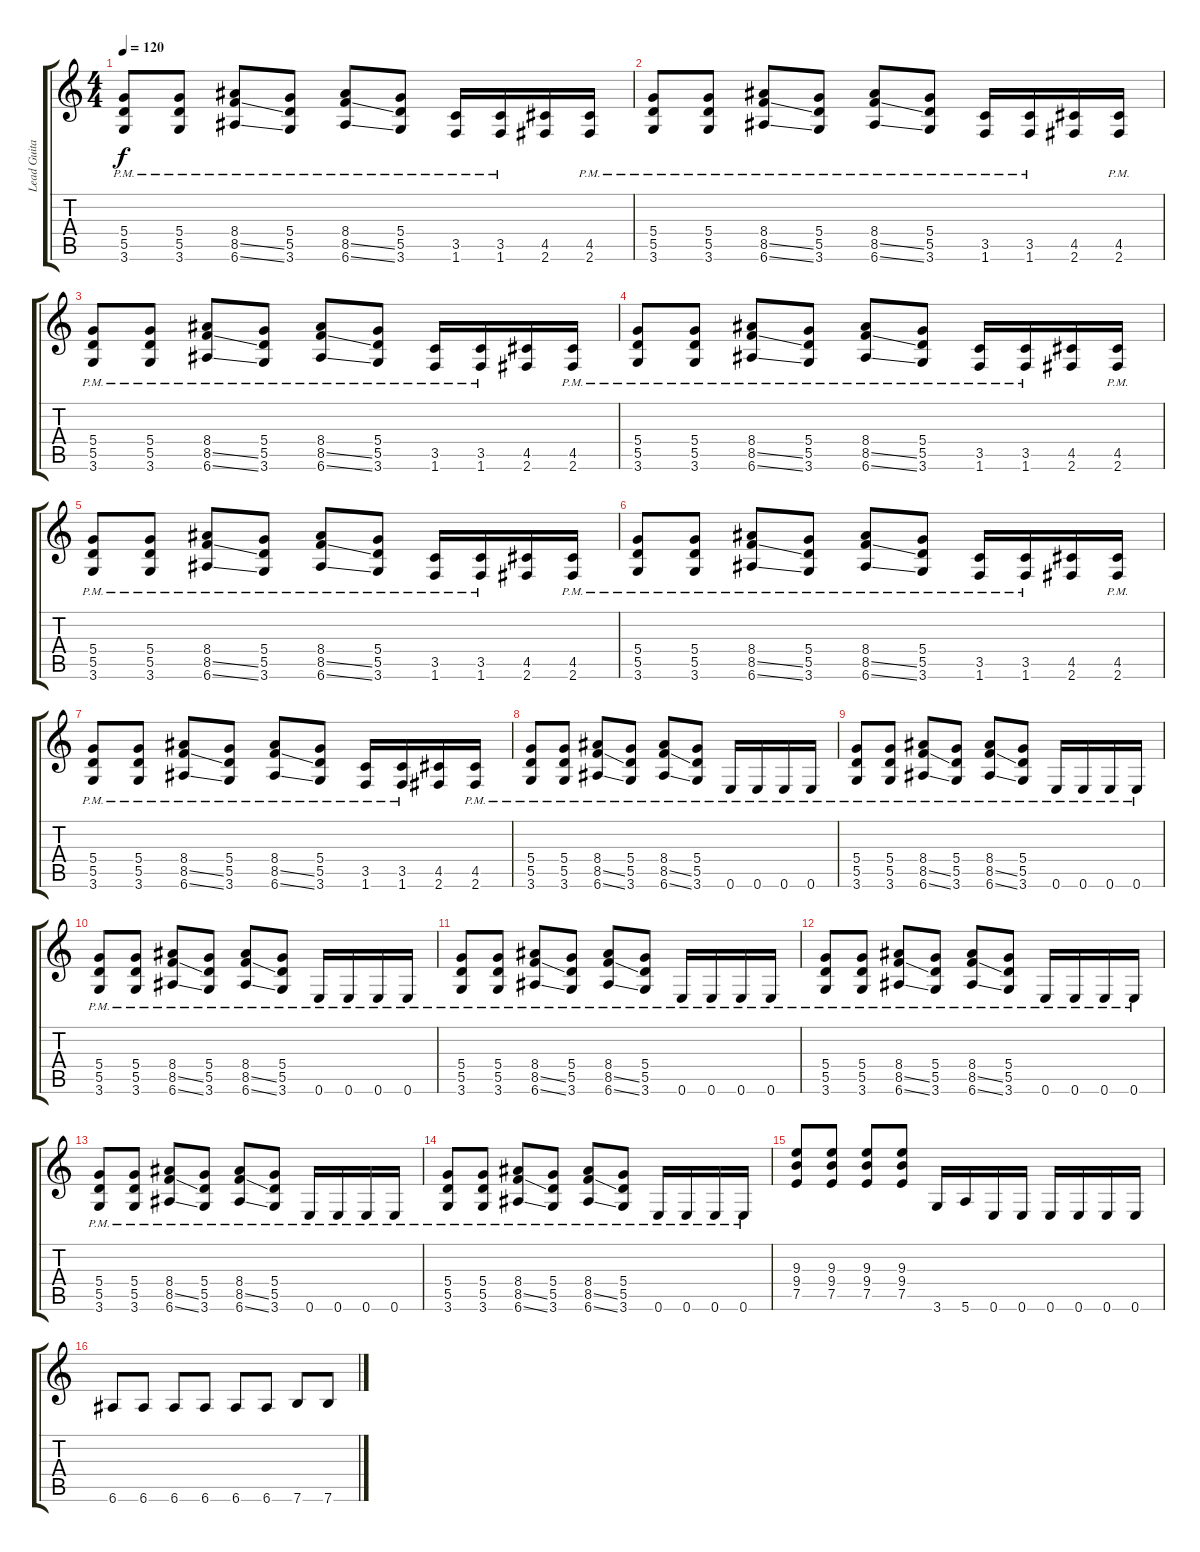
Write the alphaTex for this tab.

\track ("Lead Guitar" "Lead Guita") {instrument distortionguitar}
\staff {score tabs}
\tuning (E4 B3 G3 D3 A2 E2) {hide}
\ts (4 4)
\tempo 120
\clef g2
\ks c
(5.4{pm} 5.5 3.6).8{dy f} (5.4{pm} 5.5 3.6).8 (8.4{pm} 8.5{ss} 6.6{ss}).8 (5.4{pm} 5.5 3.6).8 (8.4{pm} 8.5{ss} 6.6{ss}).8 (5.4{pm} 5.5 3.6).8 (3.5{pm} 1.6).16 (3.5{pm} 1.6).16 (4.5 2.6).16 (4.5 2.6{pm}).16 |
(5.4{pm} 5.5 3.6).8 (5.4{pm} 5.5 3.6).8 (8.4{pm} 8.5{ss} 6.6{ss}).8 (5.4{pm} 5.5 3.6).8 (8.4{pm} 8.5{ss} 6.6{ss}).8 (5.4{pm} 5.5 3.6).8 (3.5{pm} 1.6).16 (3.5{pm} 1.6).16 (4.5 2.6).16 (4.5 2.6{pm}).16 |
(5.4{pm} 5.5 3.6).8 (5.4{pm} 5.5 3.6).8 (8.4{pm} 8.5{ss} 6.6{ss}).8 (5.4{pm} 5.5 3.6).8 (8.4{pm} 8.5{ss} 6.6{ss}).8 (5.4{pm} 5.5 3.6).8 (3.5{pm} 1.6).16 (3.5{pm} 1.6).16 (4.5 2.6).16 (4.5 2.6{pm}).16 |
(5.4{pm} 5.5 3.6).8 (5.4{pm} 5.5 3.6).8 (8.4{pm} 8.5{ss} 6.6{ss}).8 (5.4{pm} 5.5 3.6).8 (8.4{pm} 8.5{ss} 6.6{ss}).8 (5.4{pm} 5.5 3.6).8 (3.5{pm} 1.6).16 (3.5{pm} 1.6).16 (4.5 2.6).16 (4.5 2.6{pm}).16 |
(5.4{pm} 5.5 3.6).8 (5.4{pm} 5.5 3.6).8 (8.4{pm} 8.5{ss} 6.6{ss}).8 (5.4{pm} 5.5 3.6).8 (8.4{pm} 8.5{ss} 6.6{ss}).8 (5.4{pm} 5.5 3.6).8 (3.5{pm} 1.6).16 (3.5{pm} 1.6).16 (4.5 2.6).16 (4.5 2.6{pm}).16 |
(5.4{pm} 5.5 3.6).8 (5.4{pm} 5.5 3.6).8 (8.4{pm} 8.5{ss} 6.6{ss}).8 (5.4{pm} 5.5 3.6).8 (8.4{pm} 8.5{ss} 6.6{ss}).8 (5.4{pm} 5.5 3.6).8 (3.5{pm} 1.6).16 (3.5{pm} 1.6).16 (4.5 2.6).16 (4.5 2.6{pm}).16 |
(5.4{pm} 5.5 3.6).8 (5.4{pm} 5.5 3.6).8 (8.4{pm} 8.5{ss} 6.6{ss}).8 (5.4{pm} 5.5 3.6).8 (8.4{pm} 8.5{ss} 6.6{ss}).8 (5.4{pm} 5.5 3.6).8 (3.5{pm} 1.6).16 (3.5{pm} 1.6).16 (4.5 2.6).16 (4.5 2.6{pm}).16 |
(5.4{pm} 5.5 3.6).8 (5.4{pm} 5.5 3.6).8 (8.4{pm} 8.5{ss} 6.6{ss}).8 (5.4{pm} 5.5 3.6).8 (8.4{pm} 8.5{ss} 6.6{ss}).8 (5.4{pm} 5.5 3.6).8 0.6{pm}.16 0.6{pm}.16 0.6{pm}.16 0.6{pm}.16 |
(5.4{pm} 5.5 3.6).8 (5.4{pm} 5.5 3.6).8 (8.4{pm} 8.5{ss} 6.6{ss}).8 (5.4{pm} 5.5 3.6).8 (8.4{pm} 8.5{ss} 6.6{ss}).8 (5.4{pm} 5.5 3.6).8 0.6{pm}.16 0.6{pm}.16 0.6{pm}.16 0.6{pm}.16 |
(5.4{pm} 5.5 3.6).8 (5.4{pm} 5.5 3.6).8 (8.4{pm} 8.5{ss} 6.6{ss}).8 (5.4{pm} 5.5 3.6).8 (8.4{pm} 8.5{ss} 6.6{ss}).8 (5.4{pm} 5.5 3.6).8 0.6{pm}.16 0.6{pm}.16 0.6{pm}.16 0.6{pm}.16 |
(5.4{pm} 5.5 3.6).8 (5.4{pm} 5.5 3.6).8 (8.4{pm} 8.5{ss} 6.6{ss}).8 (5.4{pm} 5.5 3.6).8 (8.4{pm} 8.5{ss} 6.6{ss}).8 (5.4{pm} 5.5 3.6).8 0.6{pm}.16 0.6{pm}.16 0.6{pm}.16 0.6{pm}.16 |
(5.4{pm} 5.5 3.6).8 (5.4{pm} 5.5 3.6).8 (8.4{pm} 8.5{ss} 6.6{ss}).8 (5.4{pm} 5.5 3.6).8 (8.4{pm} 8.5{ss} 6.6{ss}).8 (5.4{pm} 5.5 3.6).8 0.6{pm}.16 0.6{pm}.16 0.6{pm}.16 0.6{pm}.16 |
(5.4{pm} 5.5 3.6).8 (5.4{pm} 5.5 3.6).8 (8.4{pm} 8.5{ss} 6.6{ss}).8 (5.4{pm} 5.5 3.6).8 (8.4{pm} 8.5{ss} 6.6{ss}).8 (5.4{pm} 5.5 3.6).8 0.6{pm}.16 0.6{pm}.16 0.6{pm}.16 0.6{pm}.16 |
(5.4{pm} 5.5 3.6).8 (5.4{pm} 5.5 3.6).8 (8.4{pm} 8.5{ss} 6.6{ss}).8 (5.4{pm} 5.5 3.6).8 (8.4{pm} 8.5{ss} 6.6{ss}).8 (5.4{pm} 5.5 3.6).8 0.6{pm}.16 0.6{pm}.16 0.6{pm}.16 0.6{pm}.16 |
(9.3 9.4 7.5).8 (9.3 9.4 7.5).8 (9.3 9.4 7.5).8 (9.3 9.4 7.5).8 3.6.16 5.6.16 0.6.16 0.6.16 0.6.16 0.6.16 0.6.16 0.6.16 |
6.6.8 6.6.8 6.6.8 6.6.8 6.6.8 6.6.8 7.6.8 7.6.8
